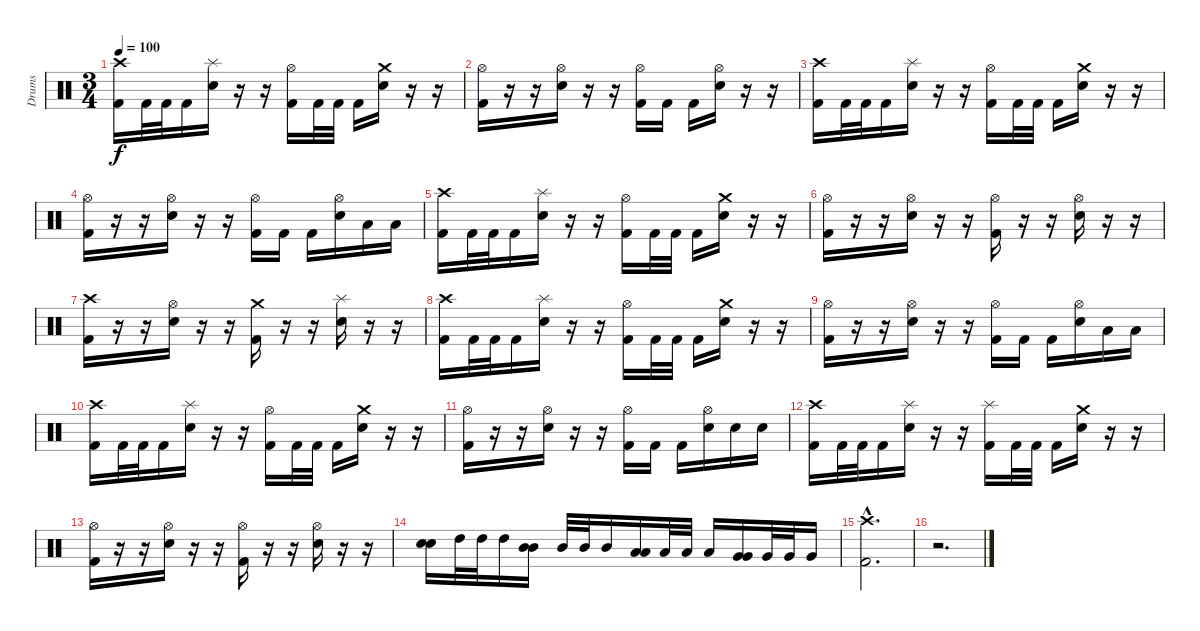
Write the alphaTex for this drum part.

\track ("Drums" "Drums") {instrument percussion}
\staff {score}
\articulation defaults
\ts (3 4)
\tempo 100
\clef neutral
\ks c
("Crash high (hit)" "Kick (hit) 2").16{dy f} "Kick (hit) 2".32 "Kick (hit) 2".32 "Kick (hit) 2".16 ("Splash (hit)" "Snare (hit) 2").16 r.16 r.16 ("Hi-Hat (open)" "Kick (hit) 2").16 "Kick (hit) 2".32 "Kick (hit) 2".32 "Kick (hit) 2".16 ("Crash medium (hit)" "Snare (hit) 2").16 r.16 r.16 |
("Hi-Hat (open)" "Kick (hit) 2").16 r.16 r.16 ("Hi-Hat (open)" "Snare (hit) 2").16 r.16 r.16 ("Hi-Hat (open)" "Kick (hit) 2").16 "Kick (hit) 2".16 "Kick (hit) 2".16 ("Hi-Hat (open)" "Snare (hit) 2").16 r.16 r.16 |
("Crash high (hit)" "Kick (hit) 2").16 "Kick (hit) 2".32 "Kick (hit) 2".32 "Kick (hit) 2".16 ("Splash (hit)" "Snare (hit) 2").16 r.16 r.16 ("Hi-Hat (open)" "Kick (hit) 2").16 "Kick (hit) 2".32 "Kick (hit) 2".32 "Kick (hit) 2".16 ("Crash medium (hit)" "Snare (hit) 2").16 r.16 r.16 |
("Hi-Hat (open)" "Kick (hit) 2").16 r.16 r.16 ("Hi-Hat (open)" "Snare (hit) 2").16 r.16 r.16 ("Hi-Hat (open)" "Kick (hit) 2").16 "Kick (hit) 2".16 "Kick (hit) 2".16 ("Hi-Hat (open)" "Snare (hit) 2").16 "Low Tom (hit)".16 "Low Tom (hit)".16 |
("Crash high (hit)" "Kick (hit) 2").16 "Kick (hit) 2".32 "Kick (hit) 2".32 "Kick (hit) 2".16 ("Splash (hit)" "Snare (hit) 2").16 r.16 r.16 ("Hi-Hat (open)" "Kick (hit) 2").16 "Kick (hit) 2".32 "Kick (hit) 2".32 "Kick (hit) 2".16 ("Crash medium (hit)" "Snare (hit) 2").16 r.16 r.16 |
("Hi-Hat (open)" "Kick (hit) 2").16 r.16 r.16 ("Hi-Hat (open)" "Snare (hit) 2").16 r.16 r.16 ("Hi-Hat (open)" "Kick (hit) 2").16 r.16 r.16 ("Hi-Hat (open)" "Snare (hit) 2").16 r.16 r.16 |
("Crash high (hit)" "Kick (hit) 2").16 r.16 r.16 ("Hi-Hat (open)" "Snare (hit) 2").16 r.16 r.16 ("Crash medium (hit)" "Kick (hit) 2").16 r.16 r.16 ("Splash (hit)" "Snare (hit) 2").16 r.16 r.16 |
("Crash high (hit)" "Kick (hit) 2").16 "Kick (hit) 2".32 "Kick (hit) 2".32 "Kick (hit) 2".16 ("Splash (hit)" "Snare (hit) 2").16 r.16 r.16 ("Hi-Hat (open)" "Kick (hit) 2").16 "Kick (hit) 2".32 "Kick (hit) 2".32 "Kick (hit) 2".16 ("Crash medium (hit)" "Snare (hit) 2").16 r.16 r.16 |
("Hi-Hat (open)" "Kick (hit) 2").16 r.16 r.16 ("Hi-Hat (open)" "Snare (hit) 2").16 r.16 r.16 ("Hi-Hat (open)" "Kick (hit) 2").16 "Kick (hit) 2".16 "Kick (hit) 2".16 ("Hi-Hat (open)" "Snare (hit) 2").16 "Low Tom (hit)".16 "Low Tom (hit)".16 |
("Crash high (hit)" "Kick (hit) 2").16 "Kick (hit) 2".32 "Kick (hit) 2".32 "Kick (hit) 2".16 ("Splash (hit)" "Snare (hit) 2").16 r.16 r.16 ("Hi-Hat (open)" "Kick (hit) 2").16 "Kick (hit) 2".32 "Kick (hit) 2".32 "Kick (hit) 2".16 ("Crash medium (hit)" "Snare (hit) 2").16 r.16 r.16 |
("Hi-Hat (open)" "Kick (hit) 2").16 r.16 r.16 ("Hi-Hat (open)" "Snare (hit) 2").16 r.16 r.16 ("Hi-Hat (open)" "Kick (hit) 2").16 "Kick (hit) 2".16 "Kick (hit) 2".16 ("Hi-Hat (open)" "Snare (hit) 2").16 "Snare (hit) 2".16 "Snare (hit) 2".16 |
("Crash high (hit)" "Kick (hit) 2").16 "Kick (hit) 2".32 "Kick (hit) 2".32 "Kick (hit) 2".16 ("Splash (hit)" "Snare (hit) 2").16 r.16 r.16 ("Splash (hit)" "Kick (hit) 2").16 "Kick (hit) 2".32 "Kick (hit) 2".32 "Kick (hit) 2".16 ("Crash medium (hit)" "Snare (hit) 2").16 r.16 r.16 |
("Hi-Hat (open)" "Kick (hit) 2").16 r.16 r.16 ("Hi-Hat (open)" "Snare (hit) 2").16 r.16 r.16 ("Hi-Hat (open)" "Kick (hit) 2").16 r.16 r.16 ("Hi-Hat (open)" "Snare (hit) 2").16 r.16 r.16 |
("Snare (hit) 2" "Snare (hit) 2").16{bd 60} "High Tom (hit)".32 "High Tom (hit)".32 "High Tom (hit)".16 ("Mid Tom (hit)" "Mid Tom (hit)").16{bd 60} "Mid Tom (hit)".32 "Mid Tom (hit)".32 "Mid Tom (hit)".16 ("Low Tom (hit)" "Low Tom (hit)").16{bd 60} "Low Tom (hit)".32 "Low Tom (hit)".32 "Low Tom (hit)".16 ("Very Low Tom (hit)" "Very Low Tom (hit)").16{bd 60} "Very Low Tom (hit)".32 "Very Low Tom (hit)".32 "Very Low Tom (hit)".16 |
("Crash high (hit)"{hac} "Kick (hit) 2"{hac}).2{d} |
r.2{d}
